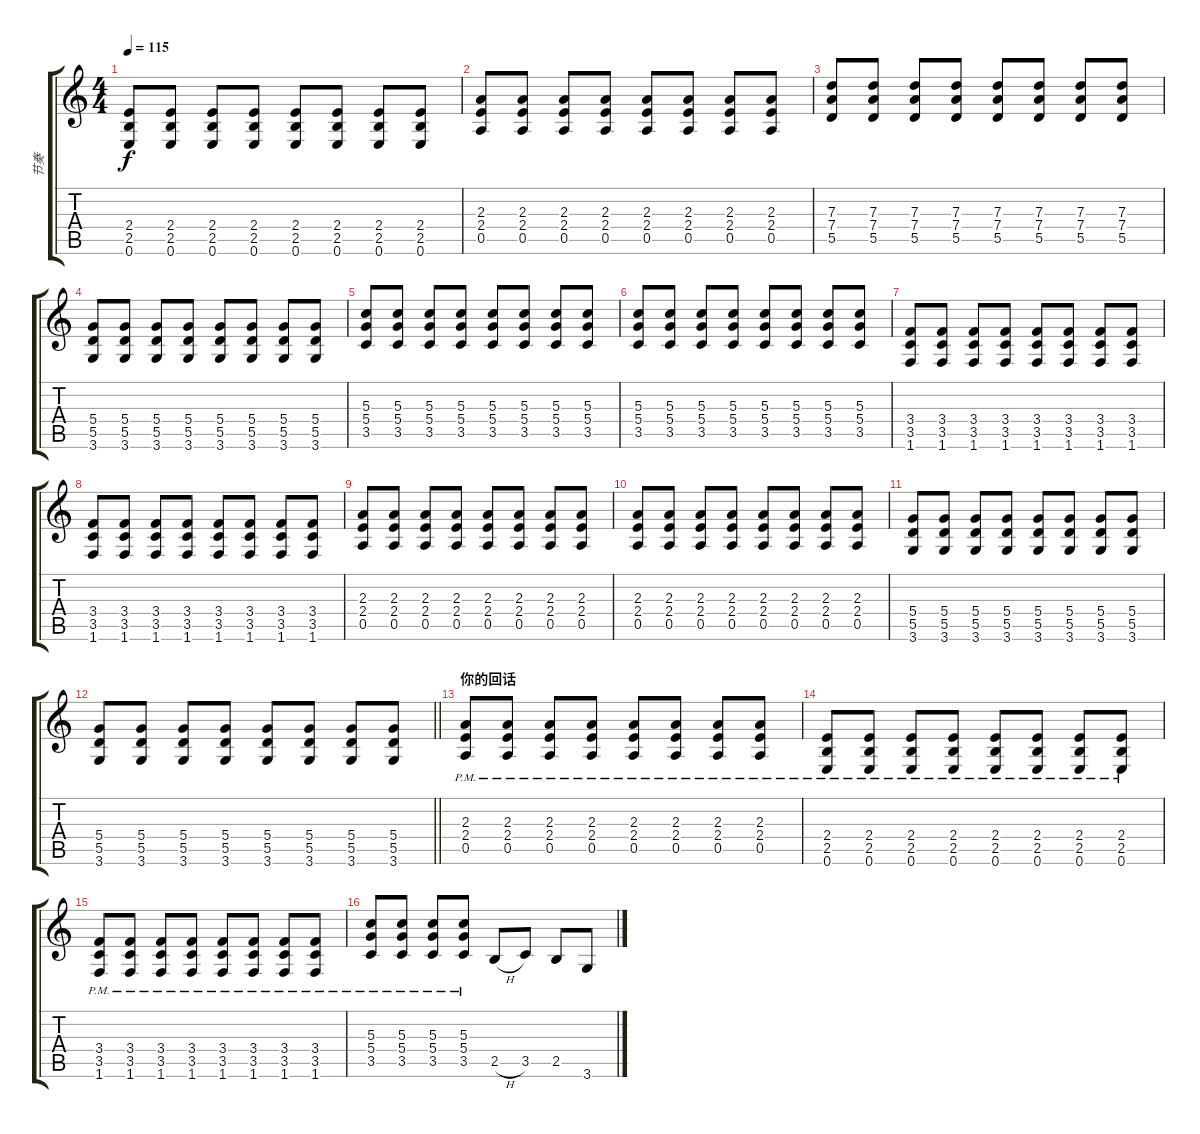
\track ("节奏" "节奏") {instrument overdrivenguitar}
\staff {score tabs}
\tuning (E4 B3 G3 D3 A2 E2) {hide}
\ts (4 4)
\tempo 115
\clef g2
\ks c
(2.4 2.5 0.6).8{dy f} (2.4 2.5 0.6).8 (2.4 2.5 0.6).8 (2.4 2.5 0.6).8 (2.4 2.5 0.6).8 (2.4 2.5 0.6).8 (2.4 2.5 0.6).8 (2.4 2.5 0.6).8 |
(2.3 2.4 0.5).8 (2.3 2.4 0.5).8 (2.3 2.4 0.5).8 (2.3 2.4 0.5).8 (2.3 2.4 0.5).8 (2.3 2.4 0.5).8 (2.3 2.4 0.5).8{txt ""} (2.3 2.4 0.5).8 |
(7.3 7.4 5.5).8 (7.3 7.4 5.5).8 (7.3 7.4 5.5).8 (7.3 7.4 5.5).8 (7.3 7.4 5.5).8 (7.3 7.4 5.5).8 (7.3 7.4 5.5).8 (7.3 7.4 5.5).8 |
(5.4 5.5 3.6).8 (5.4 5.5 3.6).8 (5.4 5.5 3.6).8 (5.4 5.5 3.6).8 (5.4 5.5 3.6).8 (5.4 5.5 3.6).8 (5.4 5.5 3.6).8 (5.4 5.5 3.6).8 |
(5.3 5.4 3.5).8 (5.3 5.4 3.5).8 (5.3 5.4 3.5).8 (5.3 5.4 3.5).8 (5.3 5.4 3.5).8 (5.3 5.4 3.5).8 (5.3 5.4 3.5).8 (5.3 5.4 3.5).8 |
(5.3 5.4 3.5).8 (5.3 5.4 3.5).8 (5.3 5.4 3.5).8 (5.3 5.4 3.5).8 (5.3 5.4 3.5).8 (5.3 5.4 3.5).8 (5.3 5.4 3.5).8 (5.3 5.4 3.5).8 |
(3.4 3.5 1.6).8 (3.4 3.5 1.6).8 (3.4 3.5 1.6).8 (3.4 3.5 1.6).8 (3.4 3.5 1.6).8 (3.4 3.5 1.6).8 (3.4 3.5 1.6).8 (3.4 3.5 1.6).8 |
(3.4 3.5 1.6).8 (3.4 3.5 1.6).8 (3.4 3.5 1.6).8 (3.4 3.5 1.6).8 (3.4 3.5 1.6).8 (3.4 3.5 1.6).8 (3.4 3.5 1.6).8 (3.4 3.5 1.6).8 |
(2.3 2.4 0.5).8 (2.3 2.4 0.5).8 (2.3 2.4 0.5).8 (2.3 2.4 0.5).8 (2.3 2.4 0.5).8 (2.3 2.4 0.5).8 (2.3 2.4 0.5).8 (2.3 2.4 0.5).8 |
(2.3 2.4 0.5).8 (2.3 2.4 0.5).8 (2.3 2.4 0.5).8 (2.3 2.4 0.5).8 (2.3 2.4 0.5).8 (2.3 2.4 0.5).8 (2.3 2.4 0.5).8 (2.3 2.4 0.5).8 |
(5.4 5.5 3.6).8 (5.4 5.5 3.6).8 (5.4 5.5 3.6).8 (5.4 5.5 3.6).8 (5.4 5.5 3.6).8 (5.4 5.5 3.6).8 (5.4 5.5 3.6).8 (5.4 5.5 3.6).8 |
\barLineRight lightlight
(5.4 5.5 3.6).8 (5.4 5.5 3.6).8 (5.4 5.5 3.6).8 (5.4 5.5 3.6).8 (5.4 5.5 3.6).8 (5.4 5.5 3.6).8 (5.4 5.5 3.6).8 (5.4 5.5 3.6).8 |
\section ("" "你的回话")
(2.3{pm} 2.4{pm} 0.5{pm}).8 (2.3{pm} 2.4{pm} 0.5{pm}).8 (2.3{pm} 2.4{pm} 0.5{pm}).8 (2.3{pm} 2.4{pm} 0.5{pm}).8 (2.3{pm} 2.4{pm} 0.5{pm}).8 (2.3{pm} 2.4{pm} 0.5{pm}).8 (2.3{pm} 2.4{pm} 0.5{pm}).8 (2.3{pm} 2.4{pm} 0.5{pm}).8 |
(2.4{pm} 2.5{pm} 0.6{pm}).8 (2.4{pm} 2.5{pm} 0.6{pm}).8 (2.4{pm} 2.5{pm} 0.6{pm}).8 (2.4{pm} 2.5{pm} 0.6{pm}).8 (2.4{pm} 2.5{pm} 0.6{pm}).8 (2.4{pm} 2.5{pm} 0.6{pm}).8 (2.4{pm} 2.5{pm} 0.6{pm}).8 (2.4{pm} 2.5{pm} 0.6{pm}).8 |
(3.4{pm} 3.5{pm} 1.6{pm}).8 (3.4{pm} 3.5{pm} 1.6{pm}).8 (3.4{pm} 3.5{pm} 1.6{pm}).8 (3.4{pm} 3.5{pm} 1.6{pm}).8 (3.4{pm} 3.5{pm} 1.6{pm}).8 (3.4{pm} 3.5{pm} 1.6{pm}).8 (3.4{pm} 3.5{pm} 1.6{pm}).8 (3.4{pm} 3.5{pm} 1.6{pm}).8 |
(5.3{pm} 5.4{pm} 3.5{pm}).8 (5.3{pm} 5.4{pm} 3.5{pm}).8 (5.3{pm} 5.4{pm} 3.5{pm}).8 (5.3{pm} 5.4{pm} 3.5{pm}).8 2.5{h}.8{txt ""} 3.5.8 2.5{h}.8 3.6.8
